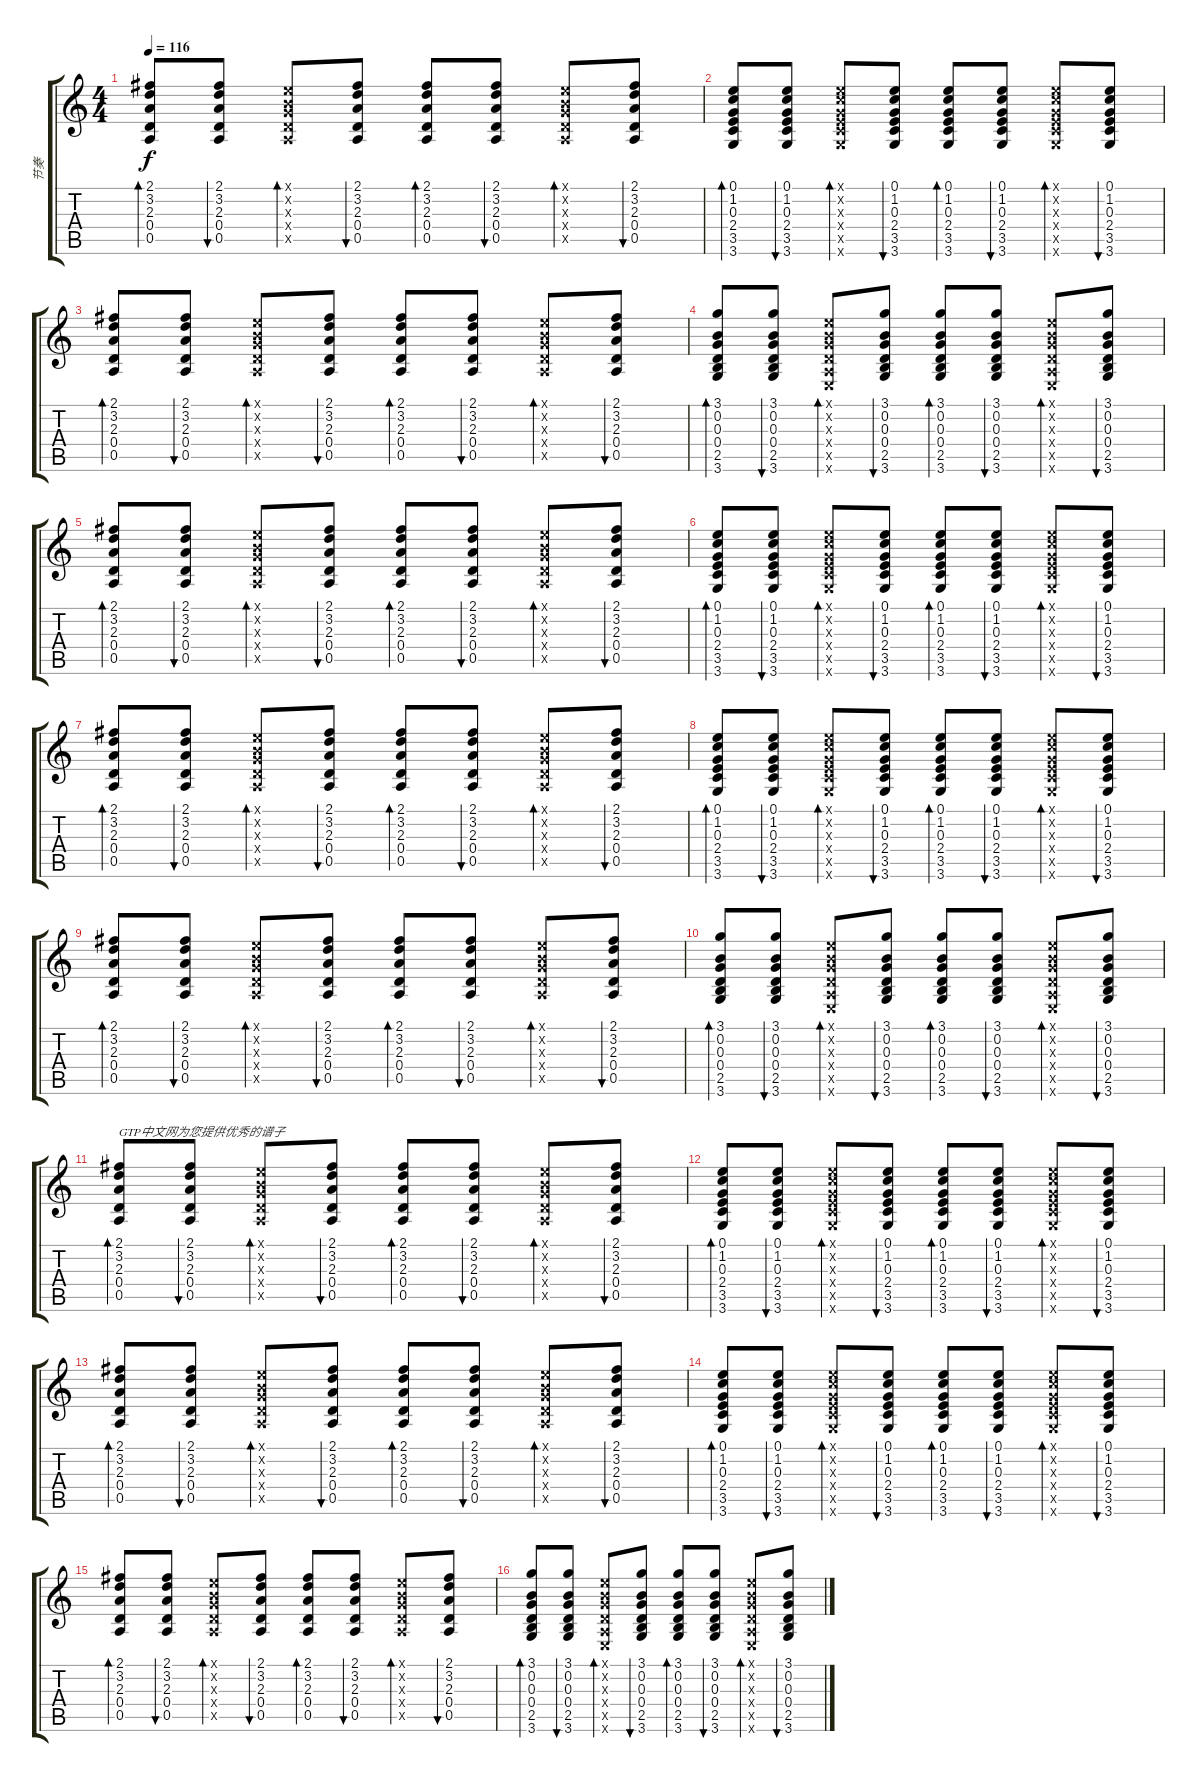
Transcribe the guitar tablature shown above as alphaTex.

\track ("节奏" "节奏") {instrument acousticguitarnylon}
\staff {score tabs}
\tuning (E4 B3 G3 D3 A2 E2) {hide}
\ts (4 4)
\tempo 116
\clef g2
\ks c
(2.1 3.2 2.3 0.4 0.5).8{bd 60 dy f} (2.1 3.2 2.3 0.4 0.5).8{bu 60} (0.1{x} 0.2{x} 0.3{x} 0.4{x} 0.5{x}).8{bd 60} (2.1 3.2 2.3 0.4 0.5).8{bu 60} (2.1 3.2 2.3 0.4 0.5).8{bd 60} (2.1 3.2 2.3 0.4 0.5).8{bu 60} (0.1{x} 0.2{x} 0.3{x} 0.4{x} 0.5{x}).8{bd 60} (2.1 3.2 2.3 0.4 0.5).8{bu 60} |
(0.1 1.2 0.3 2.4 3.5 3.6).8{bd 60} (0.1 1.2 0.3 2.4 3.5 3.6).8{bu 60} (0.1{x} 1.2{x} 0.3{x} 2.4{x} 3.5{x} 3.6{x}).8{bd 60} (0.1 1.2 0.3 2.4 3.5 3.6).8{bu 60} (0.1 1.2 0.3 2.4 3.5 3.6).8{bd 60} (0.1 1.2 0.3 2.4 3.5 3.6).8{bu 60} (0.1{x} 1.2{x} 0.3{x} 2.4{x} 3.5{x} 3.6{x}).8{bd 60} (0.1 1.2 0.3 2.4 3.5 3.6).8{bu 60} |
(2.1 3.2 2.3 0.4 0.5).8{bd 60} (2.1 3.2 2.3 0.4 0.5).8{bu 60} (0.1{x} 0.2{x} 0.3{x} 0.4{x} 0.5{x}).8{bd 60} (2.1 3.2 2.3 0.4 0.5).8{bu 60} (2.1 3.2 2.3 0.4 0.5).8{bd 60} (2.1 3.2 2.3 0.4 0.5).8{bu 60} (0.1{x} 0.2{x} 0.3{x} 0.4{x} 0.5{x}).8{bd 60} (2.1 3.2 2.3 0.4 0.5).8{bu 60} |
(3.1 0.2 0.3 0.4 2.5 3.6).8{bd 60} (3.1 0.2 0.3 0.4 2.5 3.6).8{bu 60} (0.1{x} 0.2{x} 0.3{x} 0.4{x} 0.5{x} 0.6{x}).8{bd 60} (3.1 0.2 0.3 0.4 2.5 3.6).8{bu 60} (3.1 0.2 0.3 0.4 2.5 3.6).8{bd 60} (3.1 0.2 0.3 0.4 2.5 3.6).8{bu 60} (0.1{x} 0.2{x} 0.3{x} 0.4{x} 0.5{x} 0.6{x}).8{bd 60} (3.1 0.2 0.3 0.4 2.5 3.6).8{bu 60} |
(2.1 3.2 2.3 0.4 0.5).8{bd 60} (2.1 3.2 2.3 0.4 0.5).8{bu 60} (0.1{x} 0.2{x} 0.3{x} 0.4{x} 0.5{x}).8{bd 60} (2.1 3.2 2.3 0.4 0.5).8{bu 60} (2.1 3.2 2.3 0.4 0.5).8{bd 60} (2.1 3.2 2.3 0.4 0.5).8{bu 60} (0.1{x} 0.2{x} 0.3{x} 0.4{x} 0.5{x}).8{bd 60} (2.1 3.2 2.3 0.4 0.5).8{bu 60} |
(0.1 1.2 0.3 2.4 3.5 3.6).8{bd 60} (0.1 1.2 0.3 2.4 3.5 3.6).8{bu 60} (0.1{x} 1.2{x} 0.3{x} 2.4{x} 3.5{x} 3.6{x}).8{bd 60} (0.1 1.2 0.3 2.4 3.5 3.6).8{bu 60} (0.1 1.2 0.3 2.4 3.5 3.6).8{bd 60} (0.1 1.2 0.3 2.4 3.5 3.6).8{bu 60} (0.1{x} 1.2{x} 0.3{x} 2.4{x} 3.5{x} 3.6{x}).8{bd 60} (0.1 1.2 0.3 2.4 3.5 3.6).8{bu 60} |
(2.1 3.2 2.3 0.4 0.5).8{bd 60} (2.1 3.2 2.3 0.4 0.5).8{bu 60} (0.1{x} 0.2{x} 0.3{x} 0.4{x} 0.5{x}).8{bd 60} (2.1 3.2 2.3 0.4 0.5).8{bu 60} (2.1 3.2 2.3 0.4 0.5).8{bd 60} (2.1 3.2 2.3 0.4 0.5).8{bu 60} (0.1{x} 0.2{x} 0.3{x} 0.4{x} 0.5{x}).8{bd 60} (2.1 3.2 2.3 0.4 0.5).8{bu 60} |
(0.1 1.2 0.3 2.4 3.5 3.6).8{bd 60} (0.1 1.2 0.3 2.4 3.5 3.6).8{bu 60} (0.1{x} 1.2{x} 0.3{x} 2.4{x} 3.5{x} 3.6{x}).8{bd 60} (0.1 1.2 0.3 2.4 3.5 3.6).8{bu 60} (0.1 1.2 0.3 2.4 3.5 3.6).8{bd 60} (0.1 1.2 0.3 2.4 3.5 3.6).8{bu 60} (0.1{x} 1.2{x} 0.3{x} 2.4{x} 3.5{x} 3.6{x}).8{bd 60} (0.1 1.2 0.3 2.4 3.5 3.6).8{bu 60} |
(2.1 3.2 2.3 0.4 0.5).8{bd 60} (2.1 3.2 2.3 0.4 0.5).8{bu 60} (0.1{x} 0.2{x} 0.3{x} 0.4{x} 0.5{x}).8{bd 60} (2.1 3.2 2.3 0.4 0.5).8{bu 60} (2.1 3.2 2.3 0.4 0.5).8{bd 60} (2.1 3.2 2.3 0.4 0.5).8{bu 60} (0.1{x} 0.2{x} 0.3{x} 0.4{x} 0.5{x}).8{bd 60} (2.1 3.2 2.3 0.4 0.5).8{bu 60} |
(3.1 0.2 0.3 0.4 2.5 3.6).8{bd 60} (3.1 0.2 0.3 0.4 2.5 3.6).8{bu 60} (0.1{x} 0.2{x} 0.3{x} 0.4{x} 0.5{x} 0.6{x}).8{bd 60} (3.1 0.2 0.3 0.4 2.5 3.6).8{bu 60} (3.1 0.2 0.3 0.4 2.5 3.6).8{bd 60} (3.1 0.2 0.3 0.4 2.5 3.6).8{bu 60} (0.1{x} 0.2{x} 0.3{x} 0.4{x} 0.5{x} 0.6{x}).8{bd 60} (3.1 0.2 0.3 0.4 2.5 3.6).8{bu 60} |
(2.1 3.2 2.3 0.4 0.5).8{bd 60 txt "GTP中文网为您提供优秀的谱子"} (2.1 3.2 2.3 0.4 0.5).8{bu 60} (0.1{x} 0.2{x} 0.3{x} 0.4{x} 0.5{x}).8{bd 60} (2.1 3.2 2.3 0.4 0.5).8{bu 60} (2.1 3.2 2.3 0.4 0.5).8{bd 60} (2.1 3.2 2.3 0.4 0.5).8{bu 60} (0.1{x} 0.2{x} 0.3{x} 0.4{x} 0.5{x}).8{bd 60} (2.1 3.2 2.3 0.4 0.5).8{bu 60} |
(0.1 1.2 0.3 2.4 3.5 3.6).8{bd 60} (0.1 1.2 0.3 2.4 3.5 3.6).8{bu 60} (0.1{x} 1.2{x} 0.3{x} 2.4{x} 3.5{x} 3.6{x}).8{bd 60} (0.1 1.2 0.3 2.4 3.5 3.6).8{bu 60} (0.1 1.2 0.3 2.4 3.5 3.6).8{bd 60} (0.1 1.2 0.3 2.4 3.5 3.6).8{bu 60} (0.1{x} 1.2{x} 0.3{x} 2.4{x} 3.5{x} 3.6{x}).8{bd 60} (0.1 1.2 0.3 2.4 3.5 3.6).8{bu 60} |
(2.1 3.2 2.3 0.4 0.5).8{bd 60} (2.1 3.2 2.3 0.4 0.5).8{bu 60} (0.1{x} 0.2{x} 0.3{x} 0.4{x} 0.5{x}).8{bd 60} (2.1 3.2 2.3 0.4 0.5).8{bu 60} (2.1 3.2 2.3 0.4 0.5).8{bd 60} (2.1 3.2 2.3 0.4 0.5).8{bu 60} (0.1{x} 0.2{x} 0.3{x} 0.4{x} 0.5{x}).8{bd 60} (2.1 3.2 2.3 0.4 0.5).8{bu 60} |
(0.1 1.2 0.3 2.4 3.5 3.6).8{bd 60} (0.1 1.2 0.3 2.4 3.5 3.6).8{bu 60} (0.1{x} 1.2{x} 0.3{x} 2.4{x} 3.5{x} 3.6{x}).8{bd 60} (0.1 1.2 0.3 2.4 3.5 3.6).8{bu 60} (0.1 1.2 0.3 2.4 3.5 3.6).8{bd 60} (0.1 1.2 0.3 2.4 3.5 3.6).8{bu 60} (0.1{x} 1.2{x} 0.3{x} 2.4{x} 3.5{x} 3.6{x}).8{bd 60} (0.1 1.2 0.3 2.4 3.5 3.6).8{bu 60} |
(2.1 3.2 2.3 0.4 0.5).8{bd 60} (2.1 3.2 2.3 0.4 0.5).8{bu 60} (0.1{x} 0.2{x} 0.3{x} 0.4{x} 0.5{x}).8{bd 60} (2.1 3.2 2.3 0.4 0.5).8{bu 60} (2.1 3.2 2.3 0.4 0.5).8{bd 60} (2.1 3.2 2.3 0.4 0.5).8{bu 60} (0.1{x} 0.2{x} 0.3{x} 0.4{x} 0.5{x}).8{bd 60} (2.1 3.2 2.3 0.4 0.5).8{bu 60} |
(3.1 0.2 0.3 0.4 2.5 3.6).8{bd 60} (3.1 0.2 0.3 0.4 2.5 3.6).8{bu 60} (0.1{x} 0.2{x} 0.3{x} 0.4{x} 0.5{x} 0.6{x}).8{bd 60} (3.1 0.2 0.3 0.4 2.5 3.6).8{bu 60} (3.1 0.2 0.3 0.4 2.5 3.6).8{bd 60} (3.1 0.2 0.3 0.4 2.5 3.6).8{bu 60} (0.1{x} 0.2{x} 0.3{x} 0.4{x} 0.5{x} 0.6{x}).8{bd 60} (3.1 0.2 0.3 0.4 2.5 3.6).8{bu 60}
